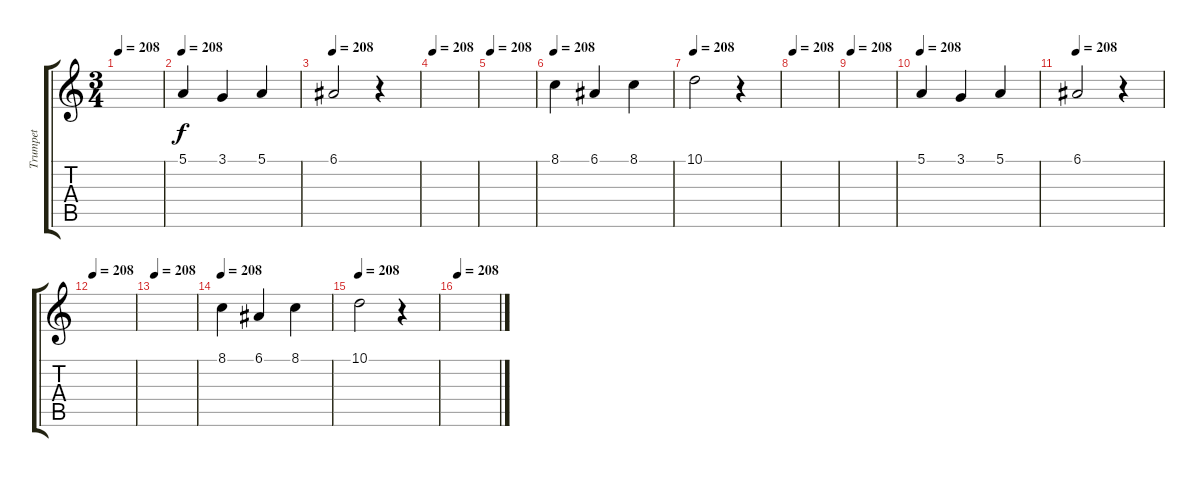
\track ("Trumpet" "Trumpet") {instrument trumpet}
\staff {score tabs}
\tuning (E4 B3 G3 D3 A2 E2) {hide}
\ts (3 4)
\tempo 208
\clef g2
\ks c
|
\tempo 208
5.1.4{dy f balance 3 instrument synthvoice} 3.1.4 5.1.4 |
\tempo 208
6.1.2 r.4 |
\tempo 208
|
\tempo 208
|
\tempo 208
8.1.4{balance 3 instrument synthvoice} 6.1.4 8.1.4 |
\tempo 208
10.1.2 r.4 |
\tempo 208
|
\tempo 208
|
\tempo 208
5.1.4{balance 3 instrument synthvoice} 3.1.4 5.1.4 |
\tempo 208
6.1.2 r.4 |
\tempo 208
|
\tempo 208
|
\tempo 208
8.1.4{balance 3 instrument synthvoice} 6.1.4 8.1.4 |
\tempo 208
10.1.2 r.4 |
\tempo 208
